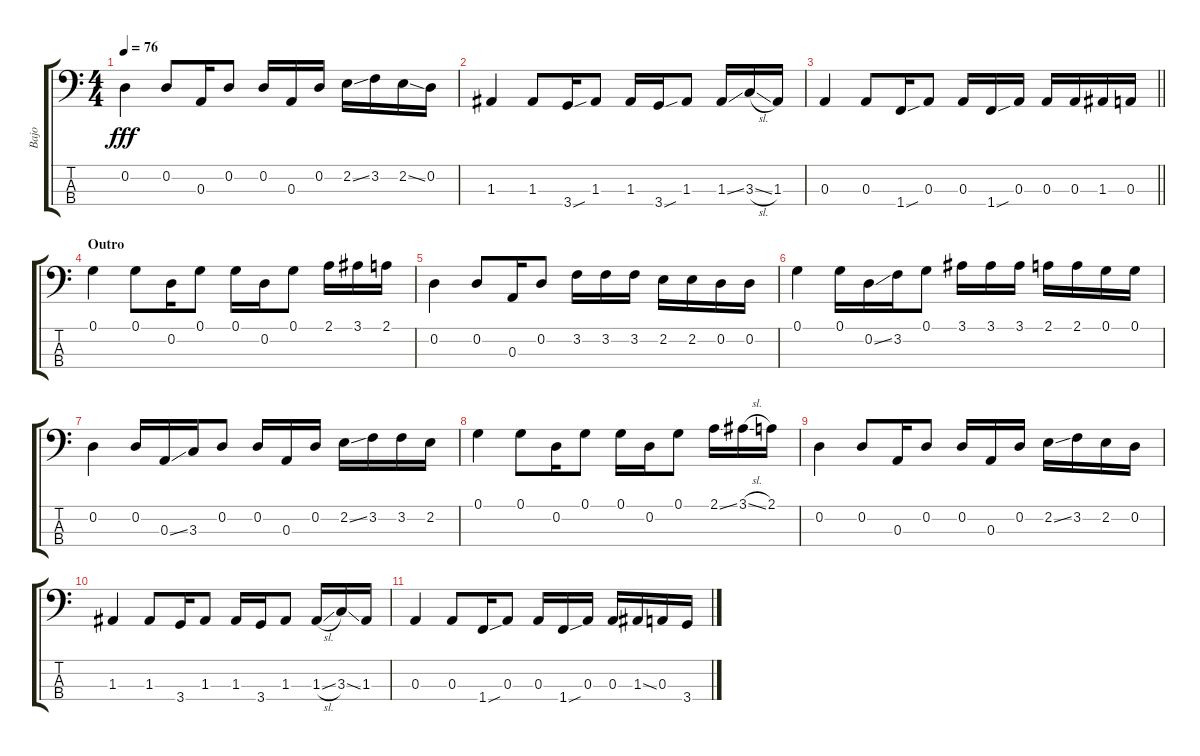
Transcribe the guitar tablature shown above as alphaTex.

\track ("Bajo" "Bajo") {instrument electricbassfinger}
\staff {score tabs}
\tuning (G2 D2 A1 E1) {hide}
\ts (4 4)
\tempo 76
\clef f4
\ks c
0.2.4{dy fff} 0.2.8 0.3.16 0.2.8 0.2.16 0.3.16 0.2.16 2.2{ss}.16 3.2.16 2.2{ss}.16 0.2.16 |
1.3.4 1.3.8 3.4{sou}.16 1.3.8 1.3.16 3.4{sou}.16 1.3.8 1.3{ss}.16 3.3{sl}.16 1.3.16 |
\barLineRight lightlight
0.3.4 0.3.8 1.4{sou}.16 0.3.8 0.3.16 1.4{sou}.16 0.3.16 0.3.16 0.3.16 1.3.16 0.3.16 |
\section ("" "Outro")
0.1.4 0.1.8 0.2.16 0.1.8 0.1.16 0.2.16 0.1.8 2.1.16 3.1.16 2.1.16 |
0.2.4 0.2.8 0.3.16 0.2.8 3.2.16 3.2.16 3.2.16 2.2.16 2.2.16 0.2.16 0.2.16 |
0.1.4 0.1.16 0.2{ss}.16 3.2.16 0.1.8 3.1.16 3.1.16 3.1.16 2.1.16 2.1.16 0.1.16 0.1.16 |
0.2.4 0.2.16 0.3{ss}.16 3.3.16 0.2.8 0.2.16 0.3.16 0.2.16 2.2{ss}.16 3.2.16 3.2.16 2.2.16 |
0.1.4 0.1.8 0.2.16 0.1.8 0.1.16 0.2.16 0.1.8 2.1{ss}.16 3.1{sl}.16 2.1.16 |
0.2.4 0.2.8 0.3.16 0.2.8 0.2.16 0.3.16 0.2.16 2.2{ss}.16 3.2.16 2.2.16 0.2.16 |
1.3.4 1.3.8 3.4.16 1.3.8 1.3.16 3.4.16 1.3.8 1.3{sl}.16 3.3{ss}.16 1.3.16 |
0.3.4 0.3.8 1.4{sou}.16 0.3.8 0.3.16 1.4{sou}.16 0.3.16 0.3.16 1.3{ss}.16 0.3.16 3.4.16
